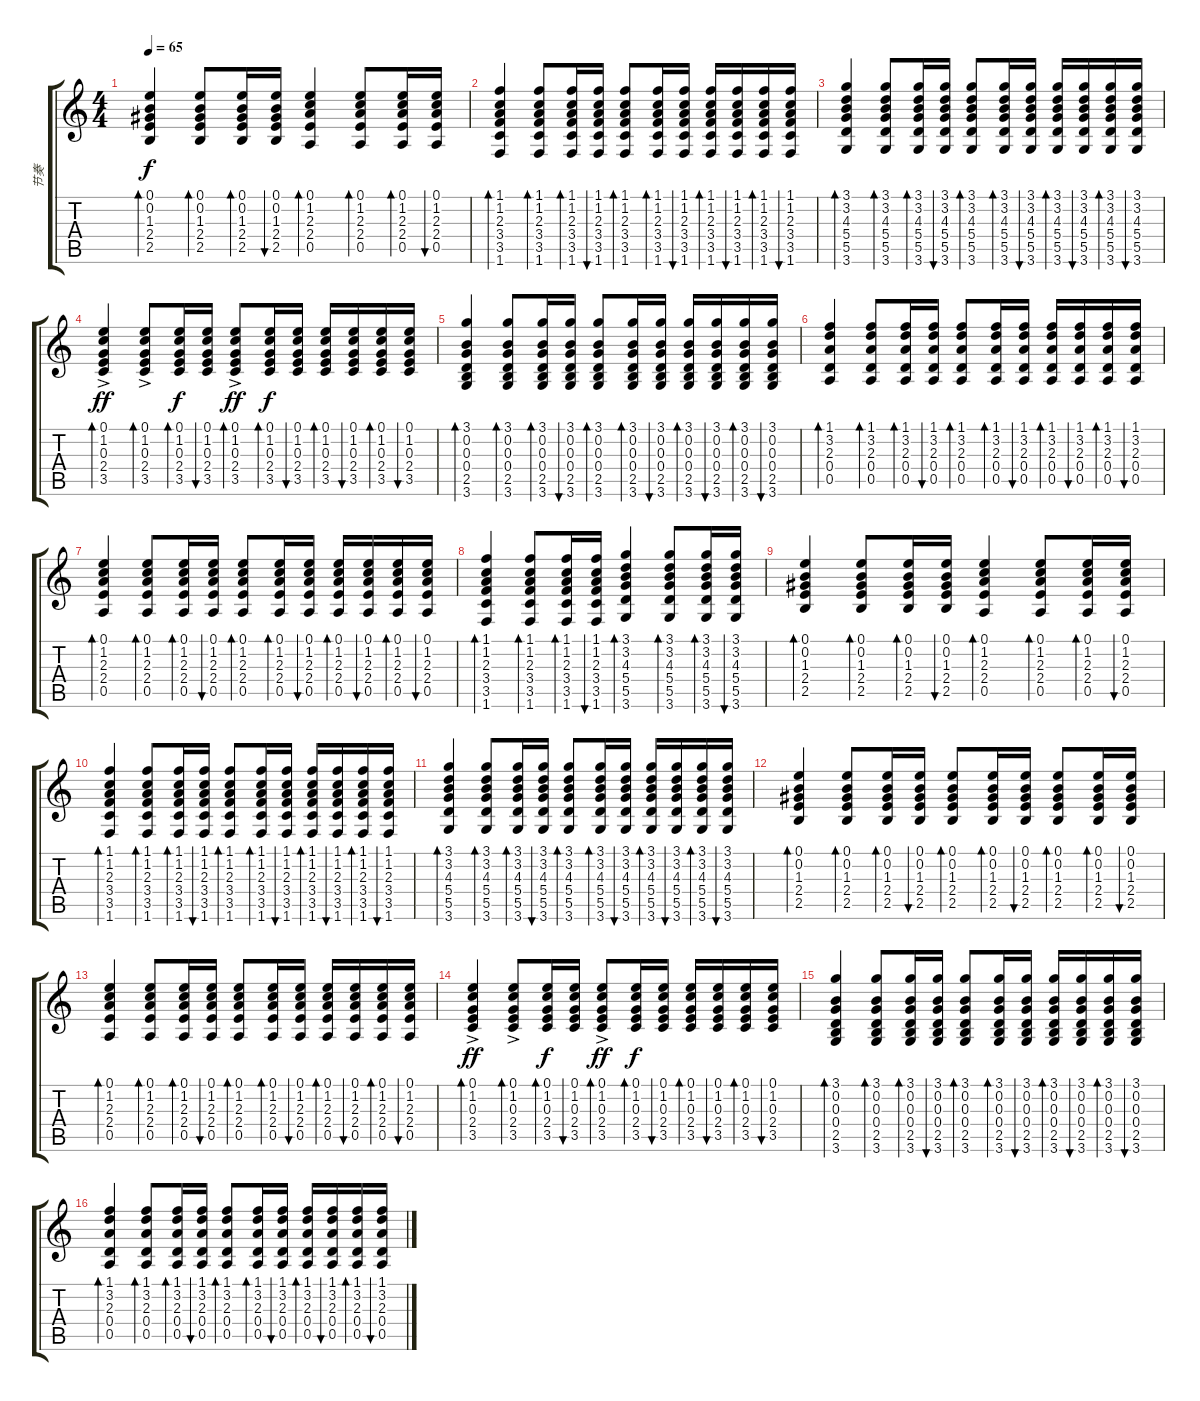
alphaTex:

\track ("节奏 " "节奏 ") {instrument acousticguitarnylon}
\staff {score tabs}
\tuning (E4 B3 G3 D3 A2 E2) {hide}
\ts (4 4)
\tempo 65
\clef g2
\ks c
(0.1 0.2 1.3 2.4 2.5).4{bd 60 dy f} (0.1 0.2 1.3 2.4 2.5).8{bd 60} (0.1 0.2 1.3 2.4 2.5).16{bd 60} (0.1 0.2 1.3 2.4 2.5).16{bu 60} (0.1 1.2 2.3 2.4 0.5).4{bd 60} (0.1 1.2 2.3 2.4 0.5).8{bd 60} (0.1 1.2 2.3 2.4 0.5).16{bd 60} (0.1 1.2 2.3 2.4 0.5).16{bu 60} |
(1.1 1.2 2.3 3.4 3.5 1.6).4{bd 60} (1.1 1.2 2.3 3.4 3.5 1.6).8{bd 60} (1.1 1.2 2.3 3.4 3.5 1.6).16{bd 60} (1.1 1.2 2.3 3.4 3.5 1.6).16{bu 60} (1.1 1.2 2.3 3.4 3.5 1.6).8{bd 60} (1.1 1.2 2.3 3.4 3.5 1.6).16{bd 60} (1.1 1.2 2.3 3.4 3.5 1.6).16{bu 60} (1.1 1.2 2.3 3.4 3.5 1.6).16{bd 60} (1.1 1.2 2.3 3.4 3.5 1.6).16{bu 60} (1.1 1.2 2.3 3.4 3.5 1.6).16{bd 60} (1.1 1.2 2.3 3.4 3.5 1.6).16{bu 60} |
(3.1 3.2 4.3 5.4 5.5 3.6).4{bd 60} (3.1 3.2 4.3 5.4 5.5 3.6).8{bd 60} (3.1 3.2 4.3 5.4 5.5 3.6).16{bd 60} (3.1 3.2 4.3 5.4 5.5 3.6).16{bu 60} (3.1 3.2 4.3 5.4 5.5 3.6).8{bd 60} (3.1 3.2 4.3 5.4 5.5 3.6).16{bd 60} (3.1 3.2 4.3 5.4 5.5 3.6).16{bu 60} (3.1 3.2 4.3 5.4 5.5 3.6).16{bd 60} (3.1 3.2 4.3 5.4 5.5 3.6).16{bu 60} (3.1 3.2 4.3 5.4 5.5 3.6).16{bd 60} (3.1 3.2 4.3 5.4 5.5 3.6).16{bu 60} |
(0.1 1.2{ac} 0.3 2.4 3.5).4{bd 60 dy ff} (0.1{ac} 1.2 0.3 2.4 3.5).8{bd 60} (0.1 1.2 0.3 2.4 3.5).16{bd 60 dy f} (0.1 1.2 0.3 2.4 3.5).16{bu 60} (0.1 1.2{ac} 0.3 2.4 3.5).8{bd 60 dy ff} (0.1 1.2 0.3 2.4 3.5).16{bd 60 dy f} (0.1 1.2 0.3 2.4 3.5).16{bu 60} (0.1 1.2 0.3 2.4 3.5).16{bd 60} (0.1 1.2 0.3 2.4 3.5).16{bu 60} (0.1 1.2 0.3 2.4 3.5).16{bd 60} (0.1 1.2 0.3 2.4 3.5).16{bu 60} |
(3.1 0.2 0.3 0.4 2.5 3.6).4{bd 60} (3.1 0.2 0.3 0.4 2.5 3.6).8{bd 60} (3.1 0.2 0.3 0.4 2.5 3.6).16{bd 60} (3.1 0.2 0.3 0.4 2.5 3.6).16{bu 60} (3.1 0.2 0.3 0.4 2.5 3.6).8{bd 60} (3.1 0.2 0.3 0.4 2.5 3.6).16{bd 60} (3.1 0.2 0.3 0.4 2.5 3.6).16{bu 60} (3.1 0.2 0.3 0.4 2.5 3.6).16{bd 60} (3.1 0.2 0.3 0.4 2.5 3.6).16{bu 60} (3.1 0.2 0.3 0.4 2.5 3.6).16{bd 60} (3.1 0.2 0.3 0.4 2.5 3.6).16{bu 60} |
(1.1 3.2 2.3 0.4 0.5).4{bd 60} (1.1 3.2 2.3 0.4 0.5).8{bd 60} (1.1 3.2 2.3 0.4 0.5).16{bd 60} (1.1 3.2 2.3 0.4 0.5).16{bu 60} (1.1 3.2 2.3 0.4 0.5).8{bd 60} (1.1 3.2 2.3 0.4 0.5).16{bd 60} (1.1 3.2 2.3 0.4 0.5).16{bu 60} (1.1 3.2 2.3 0.4 0.5).16{bd 60} (1.1 3.2 2.3 0.4 0.5).16{bu 60} (1.1 3.2 2.3 0.4 0.5).16{bd 60} (1.1 3.2 2.3 0.4 0.5).16{bu 60} |
(0.1 1.2 2.3 2.4 0.5).4{bd 60} (0.1 1.2 2.3 2.4 0.5).8{bd 60} (0.1 1.2 2.3 2.4 0.5).16{bd 60} (0.1 1.2 2.3 2.4 0.5).16{bu 60} (0.1 1.2 2.3 2.4 0.5).8{bd 60} (0.1 1.2 2.3 2.4 0.5).16{bd 60} (0.1 1.2 2.3 2.4 0.5).16{bu 60} (0.1 1.2 2.3 2.4 0.5).16{bd 60} (0.1 1.2 2.3 2.4 0.5).16{bu 60} (0.1 1.2 2.3 2.4 0.5).16{bd 60} (0.1 1.2 2.3 2.4 0.5).16{bu 60} |
(1.1 1.2 2.3 3.4 3.5 1.6).4{bd 60} (1.1 1.2 2.3 3.4 3.5 1.6).8{bd 60} (1.1 1.2 2.3 3.4 3.5 1.6).16{bd 60} (1.1 1.2 2.3 3.4 3.5 1.6).16{bu 60} (3.1 3.2 4.3 5.4 5.5 3.6).4{bd 60} (3.1 3.2 4.3 5.4 5.5 3.6).8{bd 60} (3.1 3.2 4.3 5.4 5.5 3.6).16{bd 60} (3.1 3.2 4.3 5.4 5.5 3.6).16{bu 60} |
(0.1 0.2 1.3 2.4 2.5).4{bd 60} (0.1 0.2 1.3 2.4 2.5).8{bd 60} (0.1 0.2 1.3 2.4 2.5).16{bd 60} (0.1 0.2 1.3 2.4 2.5).16{bu 60} (0.1 1.2 2.3 2.4 0.5).4{bd 60} (0.1 1.2 2.3 2.4 0.5).8{bd 60} (0.1 1.2 2.3 2.4 0.5).16{bd 60} (0.1 1.2 2.3 2.4 0.5).16{bu 60} |
(1.1 1.2 2.3 3.4 3.5 1.6).4{bd 60} (1.1 1.2 2.3 3.4 3.5 1.6).8{bd 60} (1.1 1.2 2.3 3.4 3.5 1.6).16{bd 60} (1.1 1.2 2.3 3.4 3.5 1.6).16{bu 60} (1.1 1.2 2.3 3.4 3.5 1.6).8{bd 60} (1.1 1.2 2.3 3.4 3.5 1.6).16{bd 60} (1.1 1.2 2.3 3.4 3.5 1.6).16{bu 60} (1.1 1.2 2.3 3.4 3.5 1.6).16{bd 60} (1.1 1.2 2.3 3.4 3.5 1.6).16{bu 60} (1.1 1.2 2.3 3.4 3.5 1.6).16{bd 60} (1.1 1.2 2.3 3.4 3.5 1.6).16{bu 60} |
(3.1 3.2 4.3 5.4 5.5 3.6).4{bd 60} (3.1 3.2 4.3 5.4 5.5 3.6).8{bd 60} (3.1 3.2 4.3 5.4 5.5 3.6).16{bd 60} (3.1 3.2 4.3 5.4 5.5 3.6).16{bu 60} (3.1 3.2 4.3 5.4 5.5 3.6).8{bd 60} (3.1 3.2 4.3 5.4 5.5 3.6).16{bd 60} (3.1 3.2 4.3 5.4 5.5 3.6).16{bu 60} (3.1 3.2 4.3 5.4 5.5 3.6).16{bd 60} (3.1 3.2 4.3 5.4 5.5 3.6).16{bu 60} (3.1 3.2 4.3 5.4 5.5 3.6).16{bd 60} (3.1 3.2 4.3 5.4 5.5 3.6).16{bu 60} |
(0.1 0.2 1.3 2.4 2.5).4{bd 60} (0.1 0.2 1.3 2.4 2.5).8{bd 60} (0.1 0.2 1.3 2.4 2.5).16{bd 60} (0.1 0.2 1.3 2.4 2.5).16{bu 60} (0.1 0.2 1.3 2.4 2.5).8{bd 60} (0.1 0.2 1.3 2.4 2.5).16{bd 60} (0.1 0.2 1.3 2.4 2.5).16{bu 60} (0.1 0.2 1.3 2.4 2.5).8{bd 60} (0.1 0.2 1.3 2.4 2.5).16{bd 60} (0.1 0.2 1.3 2.4 2.5).16{bu 60} |
(0.1 1.2 2.3 2.4 0.5).4{bd 60} (0.1 1.2 2.3 2.4 0.5).8{bd 60} (0.1 1.2 2.3 2.4 0.5).16{bd 60} (0.1 1.2 2.3 2.4 0.5).16{bu 60} (0.1 1.2 2.3 2.4 0.5).8{bd 60} (0.1 1.2 2.3 2.4 0.5).16{bd 60} (0.1 1.2 2.3 2.4 0.5).16{bu 60} (0.1 1.2 2.3 2.4 0.5).16{bd 60} (0.1 1.2 2.3 2.4 0.5).16{bu 60} (0.1 1.2 2.3 2.4 0.5).16{bd 60} (0.1 1.2 2.3 2.4 0.5).16{bu 60} |
(0.1 1.2{ac} 0.3 2.4 3.5).4{bd 60 dy ff} (0.1{ac} 1.2 0.3 2.4 3.5).8{bd 60} (0.1 1.2 0.3 2.4 3.5).16{bd 60 dy f} (0.1 1.2 0.3 2.4 3.5).16{bu 60} (0.1 1.2{ac} 0.3 2.4 3.5).8{bd 60 dy ff} (0.1 1.2 0.3 2.4 3.5).16{bd 60 dy f} (0.1 1.2 0.3 2.4 3.5).16{bu 60} (0.1 1.2 0.3 2.4 3.5).16{bd 60} (0.1 1.2 0.3 2.4 3.5).16{bu 60} (0.1 1.2 0.3 2.4 3.5).16{bd 60} (0.1 1.2 0.3 2.4 3.5).16{bu 60} |
(3.1 0.2 0.3 0.4 2.5 3.6).4{bd 60} (3.1 0.2 0.3 0.4 2.5 3.6).8{bd 60} (3.1 0.2 0.3 0.4 2.5 3.6).16{bd 60} (3.1 0.2 0.3 0.4 2.5 3.6).16{bu 60} (3.1 0.2 0.3 0.4 2.5 3.6).8{bd 60} (3.1 0.2 0.3 0.4 2.5 3.6).16{bd 60} (3.1 0.2 0.3 0.4 2.5 3.6).16{bu 60} (3.1 0.2 0.3 0.4 2.5 3.6).16{bd 60} (3.1 0.2 0.3 0.4 2.5 3.6).16{bu 60} (3.1 0.2 0.3 0.4 2.5 3.6).16{bd 60} (3.1 0.2 0.3 0.4 2.5 3.6).16{bu 60} |
(1.1 3.2 2.3 0.4 0.5).4{bd 60} (1.1 3.2 2.3 0.4 0.5).8{bd 60} (1.1 3.2 2.3 0.4 0.5).16{bd 60} (1.1 3.2 2.3 0.4 0.5).16{bu 60} (1.1 3.2 2.3 0.4 0.5).8{bd 60} (1.1 3.2 2.3 0.4 0.5).16{bd 60} (1.1 3.2 2.3 0.4 0.5).16{bu 60} (1.1 3.2 2.3 0.4 0.5).16{bd 60} (1.1 3.2 2.3 0.4 0.5).16{bu 60} (1.1 3.2 2.3 0.4 0.5).16{bd 60} (1.1 3.2 2.3 0.4 0.5).16{bu 60}
